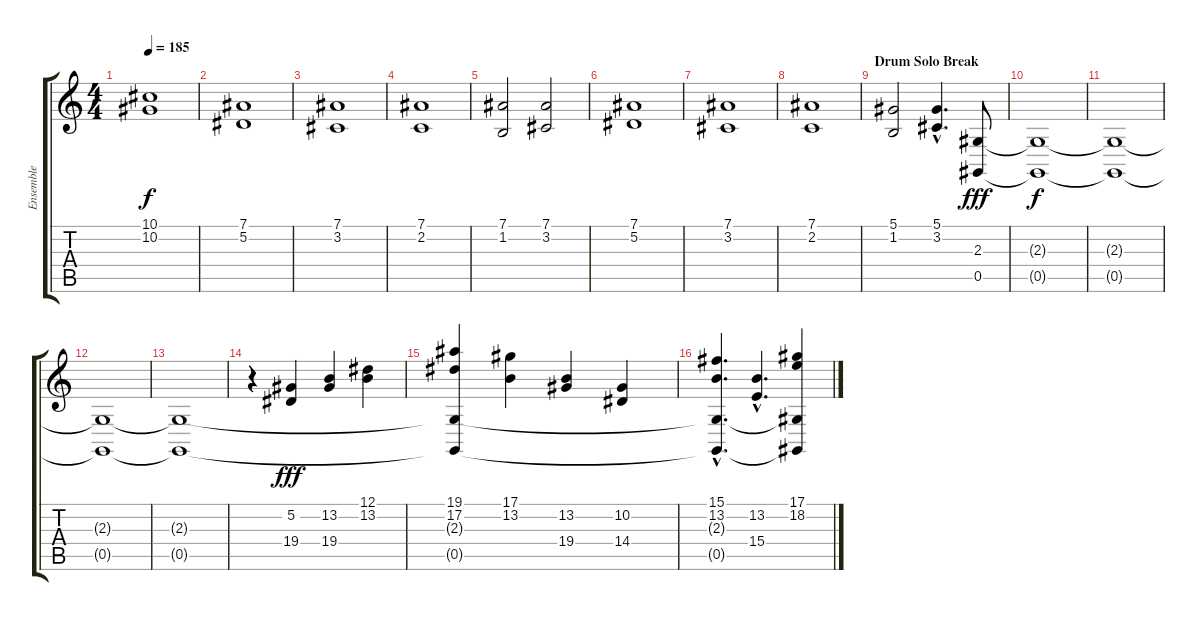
\track ("Ensemble" "Ensemble") {instrument stringensemble1}
\staff {score tabs}
\tuning (Eb4 Bb3 Gb3 Db3 Ab2 Eb2) {hide}
\ts (4 4)
\tempo 185
\clef g2
\ks c
(10.1 10.2).1{dy f} |
(7.1 5.2).1 |
(7.1 3.2).1 |
(7.1 2.2).1 |
(7.1 1.2).2 (7.1 3.2).2 |
(7.1 5.2).1 |
(7.1 3.2).1 |
(7.1 2.2).1 |
\section ("" "Drum Solo Break")
(5.1 1.2).2 (5.1{hac} 3.2{hac}).4{d} (2.3 0.5).8{dy fff} |
(2.3{t} 0.5{t}).1{dy f} |
(2.3{t} 0.5{t}).1 |
(2.3{t} 0.5{t}).1 |
(2.3{t} 0.5{t}).1 |
r.4 (5.2 19.4).4{dy fff} (13.2 19.4).4 (12.1 13.2).4 |
(19.1 17.2 2.3{t} 0.5{t}).4 (17.1 13.2).4 (13.2 19.4).4 (10.2 14.4).4 |
(15.1{hac} 13.2{hac} 2.3{hac t} 0.5{hac t}).4{d} (13.2{hac} 15.4{hac}).4{d} (17.1 18.2 2.3{t} 0.5{t}).4
